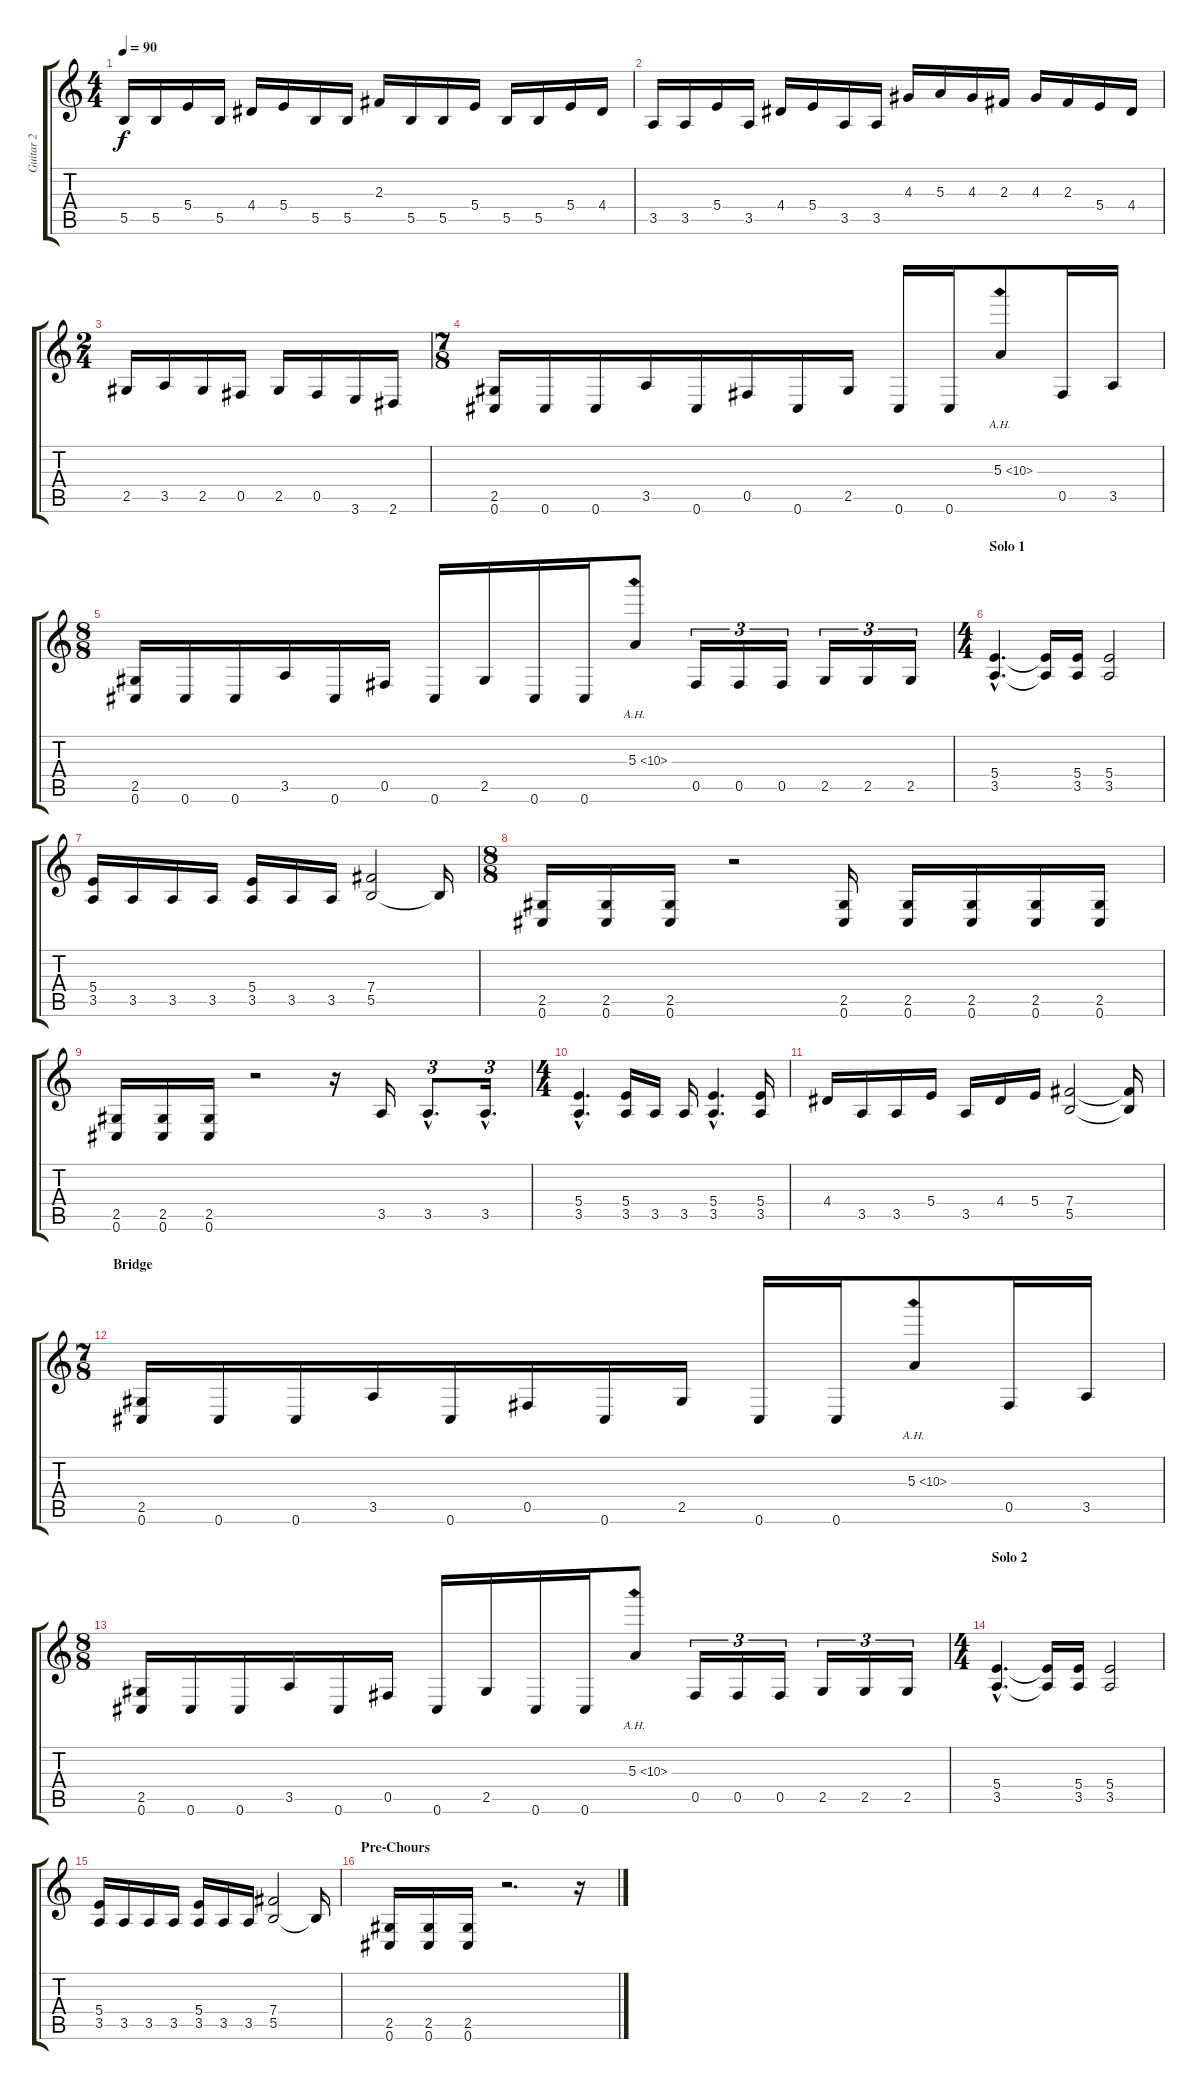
\track ("Guitar 2" "Guitar 2") {instrument distortionguitar}
\staff {score tabs}
\tuning (Db4 Ab3 E3 B2 Gb2 Db2) {hide}
\ts (4 4)
\tempo 90
\clef g2
\ks c
5.5.16{dy f} 5.5.16 5.4.16 5.5.16 4.4.16 5.4.16 5.5.16 5.5.16 2.3.16 5.5.16 5.5.16 5.4.16 5.5.16 5.5.16 5.4.16 4.4.16 |
3.5.16 3.5.16 5.4.16 3.5.16 4.4.16 5.4.16 3.5.16 3.5.16 4.3.16 5.3.16 4.3.16 2.3.16 4.3.16 2.3.16 5.4.16 4.4.16 |
\ts (2 4)
2.5.16 3.5.16 2.5.16 0.5.16 2.5.16 0.5.16 3.6.16 2.6.16 |
\ts (7 8)
(2.5 0.6).16 0.6.16 0.6.16 3.5.16 0.6.16 0.5.16 0.6.16 2.5.16 0.6.16 0.6.16 5.3{ah 5}.8 0.5.16 3.5.16 |
\ts (8 8)
(2.5 0.6).16 0.6.16 0.6.16 3.5.16 0.6.16 0.5.16 0.6.16 2.5.16 0.6.16 0.6.16 5.3{ah 5}.8 0.5.16{tu (3 2)} 0.5.16{tu (3 2)} 0.5.16{tu (3 2)} 2.5.16{tu (3 2)} 2.5.16{tu (3 2)} 2.5.16{tu (3 2)} |
\ts (4 4)
\section ("" "Solo 1")
(5.4{hac} 3.5{hac}).4{d} (5.4{t} 3.5{t}).16 (5.4 3.5).16 (5.4 3.5).2 |
(5.4 3.5).16 3.5.16 3.5.16 3.5.16 (5.4 3.5).16 3.5.16 3.5.16 (7.4 5.5).2 5.5{t}.16 |
\ts (8 8)
(2.5 0.6).16 (2.5 0.6).16 (2.5 0.6).16 r.2 (2.5 0.6).16 (2.5 0.6).16 (2.5 0.6).16 (2.5 0.6).16 (2.5 0.6).16 |
(2.5 0.6).16 (2.5 0.6).16 (2.5 0.6).16 r.2 r.16 3.5.16 3.5{hac}.8{d tu (3 2)} 3.5{hac}.16{d tu (3 2)} |
\ts (4 4)
(5.4{hac} 3.5{hac}).4{d} (5.4 3.5).16 3.5.16 3.5.16 (5.4{hac} 3.5{hac}).4{d} (5.4 3.5).16 |
4.4.16 3.5.16 3.5.16 5.4.16 3.5.16 4.4.16 5.4.16 (7.4 5.5).2 (7.4{t} 5.5{t}).16 |
\ts (7 8)
\section ("" "Bridge")
(2.5 0.6).16 0.6.16 0.6.16 3.5.16 0.6.16 0.5.16 0.6.16 2.5.16 0.6.16 0.6.16 5.3{ah 5}.8 0.5.16 3.5.16 |
\ts (8 8)
(2.5 0.6).16 0.6.16 0.6.16 3.5.16 0.6.16 0.5.16 0.6.16 2.5.16 0.6.16 0.6.16 5.3{ah 5}.8 0.5.16{tu (3 2)} 0.5.16{tu (3 2)} 0.5.16{tu (3 2)} 2.5.16{tu (3 2)} 2.5.16{tu (3 2)} 2.5.16{tu (3 2)} |
\ts (4 4)
\section ("" "Solo 2")
(5.4{hac} 3.5{hac}).4{d} (5.4{t} 3.5{t}).16 (5.4 3.5).16 (5.4 3.5).2 |
(5.4 3.5).16 3.5.16 3.5.16 3.5.16 (5.4 3.5).16 3.5.16 3.5.16 (7.4 5.5).2 5.5{t}.16 |
\section ("" "Pre-Chours")
(2.5 0.6).16 (2.5 0.6).16 (2.5 0.6).16 r.2{d} r.16
